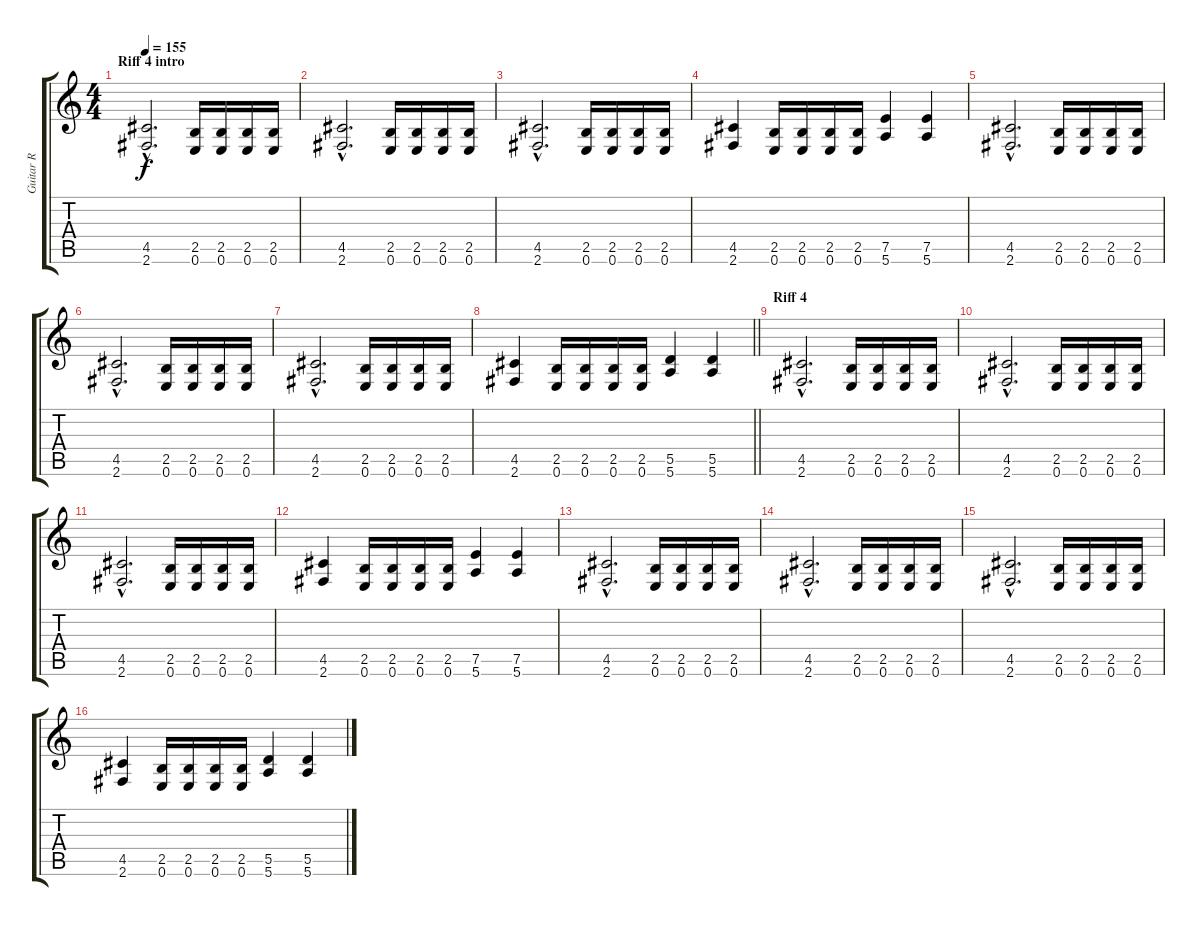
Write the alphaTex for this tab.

\track ("Guitar R" "Guitar R") {instrument distortionguitar}
\staff {score tabs}
\tuning (E4 B3 G3 D3 A2 E2) {hide}
\ts (4 4)
\section ("" "Riff 4 intro")
\tempo 155
\clef g2
\ks c
(4.5{hac} 2.6{hac}).2{d dy f} (2.5 0.6).16 (2.5 0.6).16 (2.5 0.6).16 (2.5 0.6).16 |
(4.5{hac} 2.6{hac}).2{d} (2.5 0.6).16 (2.5 0.6).16 (2.5 0.6).16 (2.5 0.6).16 |
(4.5{hac} 2.6{hac}).2{d} (2.5 0.6).16 (2.5 0.6).16 (2.5 0.6).16 (2.5 0.6).16 |
(4.5 2.6).4 (2.5 0.6).16 (2.5 0.6).16 (2.5 0.6).16 (2.5 0.6).16 (7.5 5.6).4 (7.5 5.6).4 |
(4.5{hac} 2.6{hac}).2{d} (2.5 0.6).16 (2.5 0.6).16 (2.5 0.6).16 (2.5 0.6).16 |
(4.5{hac} 2.6{hac}).2{d} (2.5 0.6).16 (2.5 0.6).16 (2.5 0.6).16 (2.5 0.6).16 |
(4.5{hac} 2.6{hac}).2{d} (2.5 0.6).16 (2.5 0.6).16 (2.5 0.6).16 (2.5 0.6).16 |
\barLineRight lightlight
(4.5 2.6).4 (2.5 0.6).16 (2.5 0.6).16 (2.5 0.6).16 (2.5 0.6).16 (5.5 5.6).4 (5.5 5.6).4 |
\section ("" "Riff 4")
(4.5{hac} 2.6{hac}).2{d} (2.5 0.6).16 (2.5 0.6).16 (2.5 0.6).16 (2.5 0.6).16 |
(4.5{hac} 2.6{hac}).2{d} (2.5 0.6).16 (2.5 0.6).16 (2.5 0.6).16 (2.5 0.6).16 |
(4.5{hac} 2.6{hac}).2{d} (2.5 0.6).16 (2.5 0.6).16 (2.5 0.6).16 (2.5 0.6).16 |
(4.5 2.6).4 (2.5 0.6).16 (2.5 0.6).16 (2.5 0.6).16 (2.5 0.6).16 (7.5 5.6).4 (7.5 5.6).4 |
(4.5{hac} 2.6{hac}).2{d} (2.5 0.6).16 (2.5 0.6).16 (2.5 0.6).16 (2.5 0.6).16 |
(4.5{hac} 2.6{hac}).2{d} (2.5 0.6).16 (2.5 0.6).16 (2.5 0.6).16 (2.5 0.6).16 |
(4.5{hac} 2.6{hac}).2{d} (2.5 0.6).16 (2.5 0.6).16 (2.5 0.6).16 (2.5 0.6).16 |
(4.5 2.6).4 (2.5 0.6).16 (2.5 0.6).16 (2.5 0.6).16 (2.5 0.6).16 (5.5 5.6).4 (5.5 5.6).4
